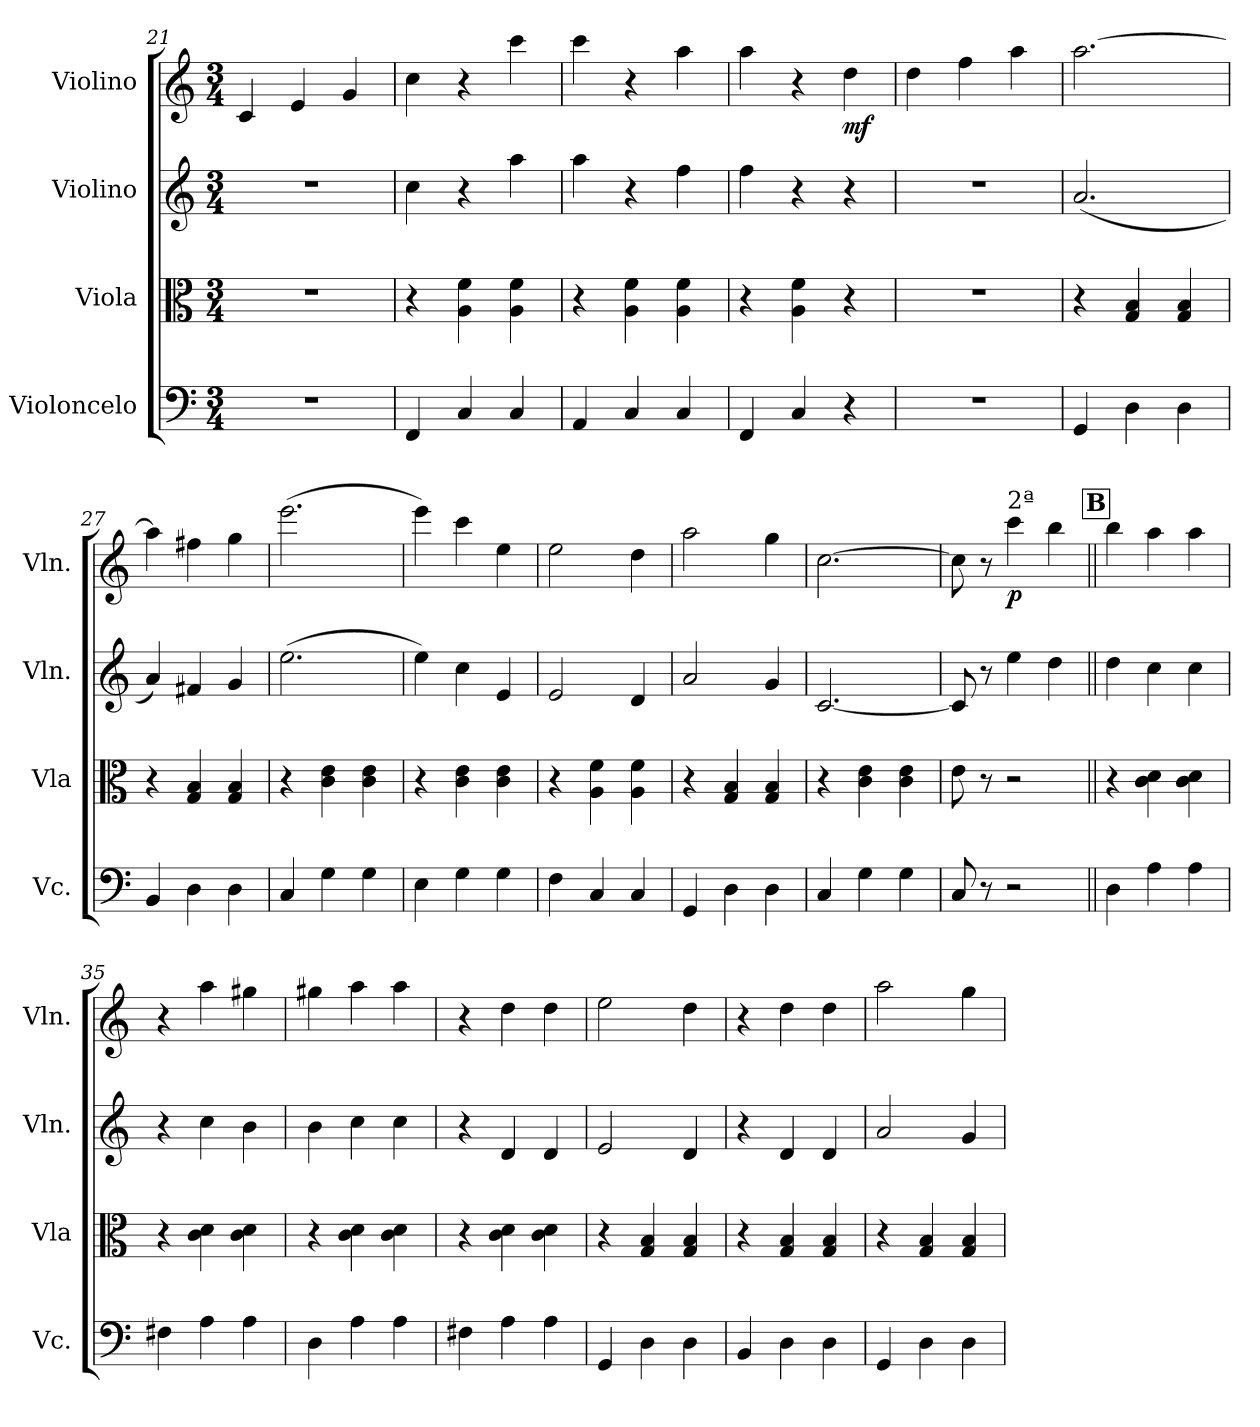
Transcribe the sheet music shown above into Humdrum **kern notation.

**kern	**kern	**kern	**kern	**dynam
*part4	*part3	*part2	*part1	*part1
*staff4	*staff3	*staff2	*staff1	*staff1
*I"Violoncelo	*I"Viola	*I"Violino	*I"Violino	*
*I'Vc.	*I'Vla	*I'Vln.	*I'Vln.	*
*clefF4	*clefC3	*clefG2	*clefG2	*
*k[]	*k[]	*k[]	*k[]	*
*M3/4	*M3/4	*M3/4	*M3/4	*
=21	=21	=21	=21	=21
2.r	2.r	2.r	4c/	.
.	.	.	4e/	.
.	.	.	4g/	.
=22	=22	=22	=22	=22
4FF/	4r	4cc\	4cc\	.
4C/	4A\ 4f\	4r	4r	.
4C/	4A\ 4f\	4aa\	4ccc\	.
!!LO:LB:g=z
=23	=23	=23	=23	=23
4AA/	4r	4aa\	4ccc\	.
4C/	4A\ 4f\	4r	4r	.
4C/	4A\ 4f\	4ff\	4aa\	.
=24	=24	=24	=24	=24
4FF/	4r	4ff\	4aa\	.
4C/	4A\ 4f\	4r	4r	.
!	!	!	!	!LO:DY:b
4r	4r	4r	4dd\	mf
=25	=25	=25	=25	=25
2.r	2.r	2.r	4dd\	.
.	.	.	4ff\	.
.	.	.	4aa\	.
=26	=26	=26	=26	=26
4GG/	4r	(<2.a/	[2.aa\	.
4D\	4G/ 4B/	.	.	.
4D\	4G/ 4B/	.	.	.
=27	=27	=27	=27	=27
4BB/	4r	4a/)	4aa\]	.
4D\	4G/ 4B/	4f#X/	4ff#X\	.
4D\	4G/ 4B/	4g/	4gg\	.
=28	=28	=28	=28	=28
4C/	4r	(>2.ee\	(>2.eee\	.
4G\	4c\ 4e\	.	.	.
4G\	4c\ 4e\	.	.	.
=29	=29	=29	=29	=29
4E\	4r	4ee\)	4eee\)	.
4G\	4c\ 4e\	4cc\	4ccc\	.
4G\	4c\ 4e\	4e/	4ee\	.
=30	=30	=30	=30	=30
4F\	4r	2e/	2ee\	.
4C/	4A\ 4f\	.	.	.
4C/	4A\ 4f\	4d/	4dd\	.
=31	=31	=31	=31	=31
4GG/	4r	2a/	2aa\	.
4D\	4G/ 4B/	.	.	.
4D\	4G/ 4B/	4g/	4gg\	.
=32	=32	=32	=32	=32
4C/	4r	[2.c/	[2.cc\	.
4G\	4c\ 4e\	.	.	.
4G\	4c\ 4e\	.	.	.
=33	=33	=33	=33	=33
8C/	8e\	8c/]	8cc\]	.
8r	8r	8r	8r	.
!	!	!	!LO:TX:t=2ª	!
!	!	!	!	!LO:DY:b
2r	2r	4ee\	4ccc\	p
.	.	4dd\	4bb\	.
!!LO:PB:g=z
!!LO:REH:place=s1:a:B:fs=14:t=B
=34||	=34||	=34||	=34||	=34||
4D\	4r	4dd\	4bb\	.
4A\	4c\ 4d\	4cc\	4aa\	.
4A\	4c\ 4d\	4cc\	4aa\	.
=35	=35	=35	=35	=35
4F#X\	4r	4r	4r	.
4A\	4c\ 4d\	4cc\	4aa\	.
4A\	4c\ 4d\	4b\	4gg#X\	.
=36	=36	=36	=36	=36
4D\	4r	4b\	4gg#X\	.
4A\	4c\ 4d\	4cc\	4aa\	.
4A\	4c\ 4d\	4cc\	4aa\	.
=37	=37	=37	=37	=37
4F#X\	4r	4r	4r	.
4A\	4c\ 4d\	4d/	4dd\	.
4A\	4c\ 4d\	4d/	4dd\	.
=38	=38	=38	=38	=38
4GG/	4r	2e/	2ee\	.
4D\	4G/ 4B/	.	.	.
4D\	4G/ 4B/	4d/	4dd\	.
=39	=39	=39	=39	=39
4BB/	4r	4r	4r	.
4D\	4G/ 4B/	4d/	4dd\	.
4D\	4G/ 4B/	4d/	4dd\	.
=40	=40	=40	=40	=40
4GG/	4r	2a/	2aa\	.
4D\	4G/ 4B/	.	.	.
4D\	4G/ 4B/	4g/	4gg\	.
=	=	=	=	=
*-	*-	*-	*-	*-
